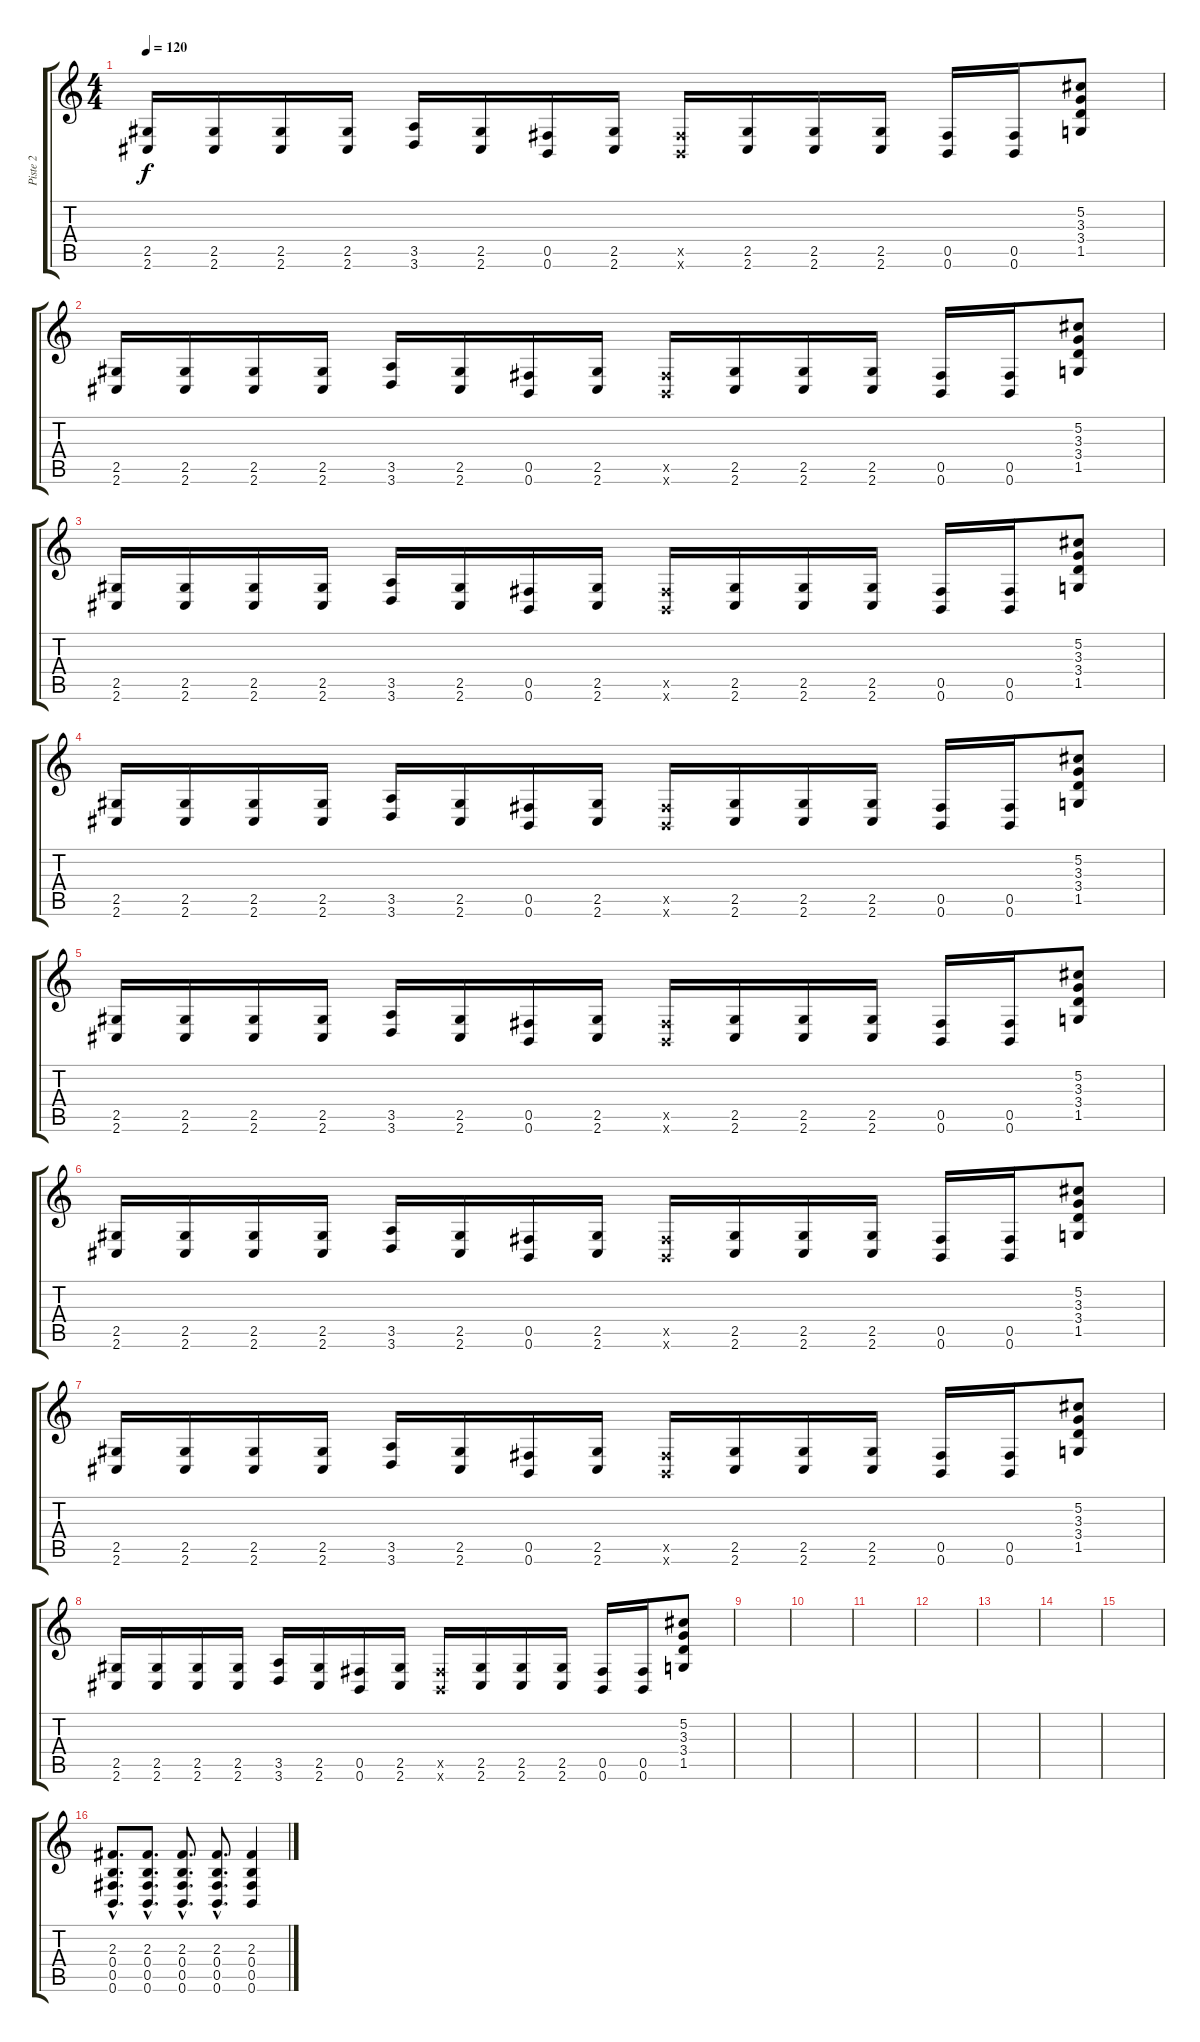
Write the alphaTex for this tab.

\track ("Piste 2" "Piste 2") {instrument distortionguitar}
\staff {score tabs}
\tuning (Db4 Ab3 E3 B2 Gb2 B1) {hide}
\ts (4 4)
\tempo 120
\clef g2
\ks c
(2.5 2.6).16{dy f} (2.5 2.6).16 (2.5 2.6).16 (2.5 2.6).16 (3.5 3.6).16 (2.5 2.6).16 (0.5 0.6).16 (2.5 2.6).16 (0.5{x} 0.6{x}).16 (2.5 2.6).16 (2.5 2.6).16 (2.5 2.6).16 (0.5 0.6).16 (0.5 0.6).16 (5.2 3.3 3.4 1.5).8 |
(2.5 2.6).16 (2.5 2.6).16 (2.5 2.6).16 (2.5 2.6).16 (3.5 3.6).16 (2.5 2.6).16 (0.5 0.6).16 (2.5 2.6).16 (0.5{x} 0.6{x}).16 (2.5 2.6).16 (2.5 2.6).16 (2.5 2.6).16 (0.5 0.6).16 (0.5 0.6).16 (5.2 3.3 3.4 1.5).8 |
(2.5 2.6).16 (2.5 2.6).16 (2.5 2.6).16 (2.5 2.6).16 (3.5 3.6).16 (2.5 2.6).16 (0.5 0.6).16 (2.5 2.6).16 (0.5{x} 0.6{x}).16 (2.5 2.6).16 (2.5 2.6).16 (2.5 2.6).16 (0.5 0.6).16 (0.5 0.6).16 (5.2 3.3 3.4 1.5).8 |
(2.5 2.6).16 (2.5 2.6).16 (2.5 2.6).16 (2.5 2.6).16 (3.5 3.6).16 (2.5 2.6).16 (0.5 0.6).16 (2.5 2.6).16 (0.5{x} 0.6{x}).16 (2.5 2.6).16 (2.5 2.6).16 (2.5 2.6).16 (0.5 0.6).16 (0.5 0.6).16 (5.2 3.3 3.4 1.5).8 |
(2.5 2.6).16 (2.5 2.6).16 (2.5 2.6).16 (2.5 2.6).16 (3.5 3.6).16 (2.5 2.6).16 (0.5 0.6).16 (2.5 2.6).16 (0.5{x} 0.6{x}).16 (2.5 2.6).16 (2.5 2.6).16 (2.5 2.6).16 (0.5 0.6).16 (0.5 0.6).16 (5.2 3.3 3.4 1.5).8 |
(2.5 2.6).16 (2.5 2.6).16 (2.5 2.6).16 (2.5 2.6).16 (3.5 3.6).16 (2.5 2.6).16 (0.5 0.6).16 (2.5 2.6).16 (0.5{x} 0.6{x}).16 (2.5 2.6).16 (2.5 2.6).16 (2.5 2.6).16 (0.5 0.6).16 (0.5 0.6).16 (5.2 3.3 3.4 1.5).8 |
(2.5 2.6).16 (2.5 2.6).16 (2.5 2.6).16 (2.5 2.6).16 (3.5 3.6).16 (2.5 2.6).16 (0.5 0.6).16 (2.5 2.6).16 (0.5{x} 0.6{x}).16 (2.5 2.6).16 (2.5 2.6).16 (2.5 2.6).16 (0.5 0.6).16 (0.5 0.6).16 (5.2 3.3 3.4 1.5).8 |
(2.5 2.6).16 (2.5 2.6).16 (2.5 2.6).16 (2.5 2.6).16 (3.5 3.6).16 (2.5 2.6).16 (0.5 0.6).16 (2.5 2.6).16 (0.5{x} 0.6{x}).16 (2.5 2.6).16 (2.5 2.6).16 (2.5 2.6).16 (0.5 0.6).16 (0.5 0.6).16 (5.2 3.3 3.4 1.5).8 |
|
|
|
|
|
|
|
(2.3{hac} 0.4{hac} 0.5{hac} 0.6{hac}).8{d} (2.3{hac} 0.4{hac} 0.5{hac} 0.6{hac}).8{d} (2.3{hac} 0.4{hac} 0.5{hac} 0.6{hac}).8{d} (2.3{hac} 0.4{hac} 0.5{hac} 0.6{hac}).8{d} (2.3 0.4 0.5 0.6).4
